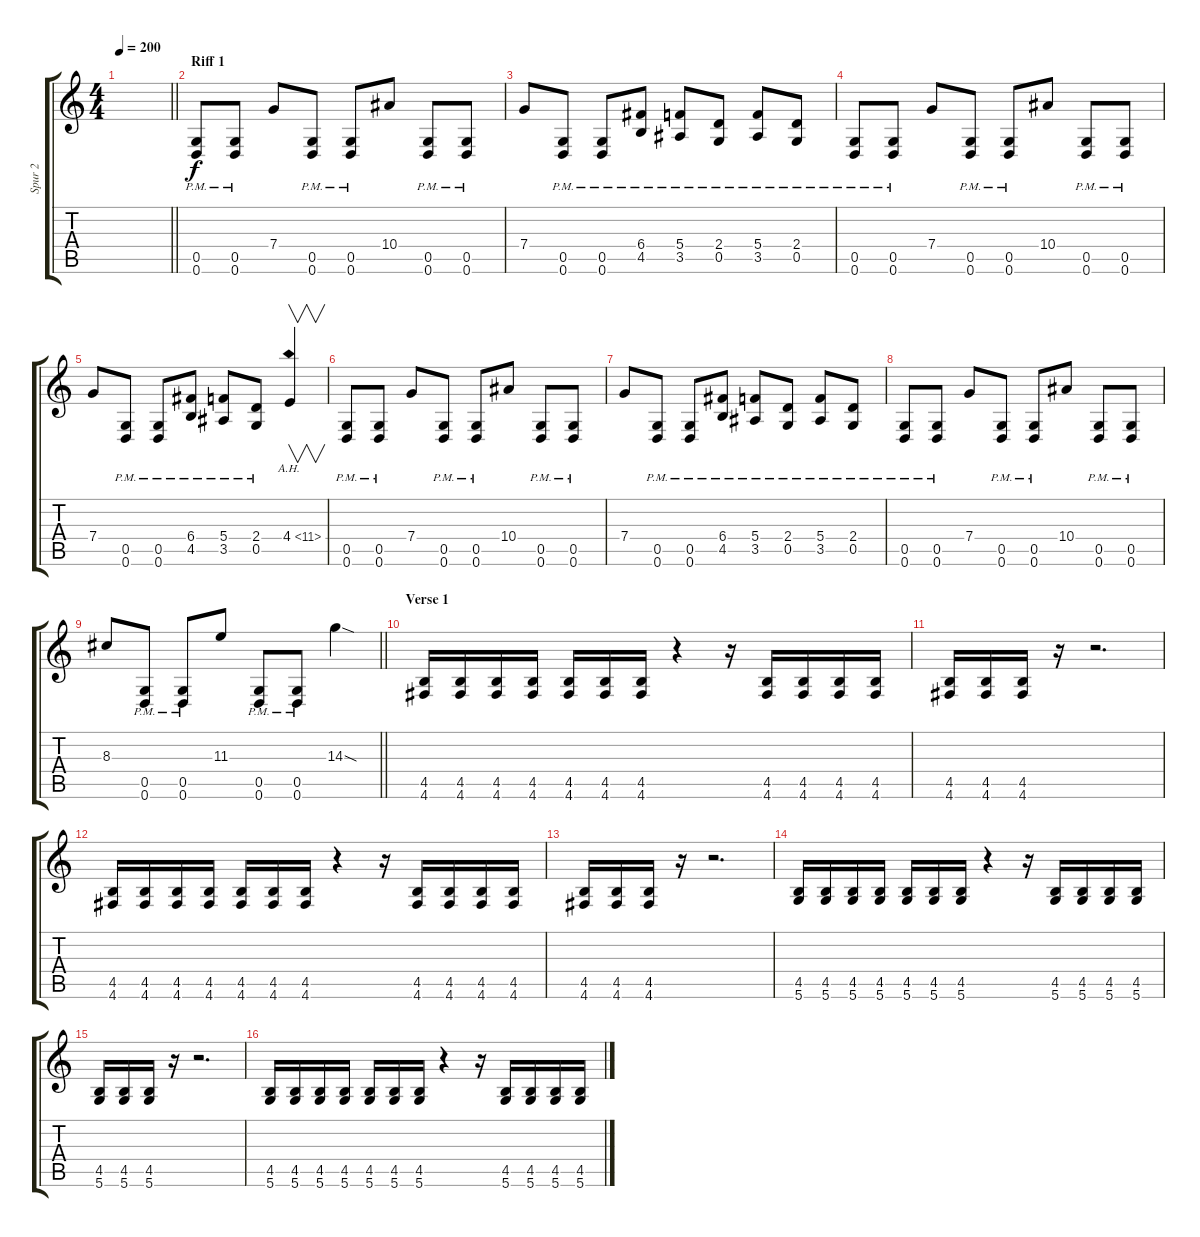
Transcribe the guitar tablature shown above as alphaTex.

\track ("Spur 2" "Spur 2") {instrument distortionguitar}
\staff {score tabs}
\tuning (D4 A3 F3 C3 G2 D2) {hide}
\ts (4 4)
\tempo 200
\clef g2
\barLineRight lightlight
\ks c
|
\section ("" "Riff 1")
(0.5{pm} 0.6{pm}).8 (0.5{pm} 0.6{pm}).8 7.4.8 (0.5{pm} 0.6{pm}).8 (0.5{pm} 0.6{pm}).8 10.4.8 (0.5{pm} 0.6{pm}).8 (0.5{pm} 0.6{pm}).8 |
7.4.8 (0.5{pm} 0.6{pm}).8 (0.5{pm} 0.6{pm}).8 (6.4{pm} 4.5{pm}).8 (5.4{pm} 3.5{pm}).8 (2.4{pm} 0.5{pm}).8 (5.4{pm} 3.5{pm}).8 (2.4{pm} 0.5{pm}).8 |
(0.5{pm} 0.6{pm}).8 (0.5{pm} 0.6{pm}).8 7.4.8 (0.5{pm} 0.6{pm}).8 (0.5{pm} 0.6{pm}).8 10.4.8 (0.5{pm} 0.6{pm}).8 (0.5{pm} 0.6{pm}).8 |
7.4.8 (0.5{pm} 0.6{pm}).8 (0.5{pm} 0.6{pm}).8 (6.4{pm} 4.5{pm}).8 (5.4{pm} 3.5{pm}).8 (2.4{pm} 0.5{pm}).8 4.4{ah 7}.4{v} |
(0.5{pm} 0.6{pm}).8 (0.5{pm} 0.6{pm}).8 7.4.8 (0.5{pm} 0.6{pm}).8 (0.5{pm} 0.6{pm}).8 10.4.8 (0.5{pm} 0.6{pm}).8 (0.5{pm} 0.6{pm}).8 |
7.4.8 (0.5{pm} 0.6{pm}).8 (0.5{pm} 0.6{pm}).8 (6.4{pm} 4.5{pm}).8 (5.4{pm} 3.5{pm}).8 (2.4{pm} 0.5{pm}).8 (5.4{pm} 3.5{pm}).8 (2.4{pm} 0.5{pm}).8 |
(0.5{pm} 0.6{pm}).8 (0.5{pm} 0.6{pm}).8 7.4.8 (0.5{pm} 0.6{pm}).8 (0.5{pm} 0.6{pm}).8 10.4.8 (0.5{pm} 0.6{pm}).8 (0.5{pm} 0.6{pm}).8 |
\barLineRight lightlight
8.3.8 (0.5{pm} 0.6{pm}).8 (0.5{pm} 0.6{pm}).8 11.3.8 (0.5{pm} 0.6{pm}).8 (0.5{pm} 0.6{pm}).8 14.3{sod}.4 |
\section ("" "Verse 1")
(4.5 4.6).16 (4.5 4.6).16 (4.5 4.6).16 (4.5 4.6).16 (4.5 4.6).16 (4.5 4.6).16 (4.5 4.6).16 r.4 r.16 (4.5 4.6).16 (4.5 4.6).16 (4.5 4.6).16 (4.5 4.6).16 |
(4.5 4.6).16 (4.5 4.6).16 (4.5 4.6).16 r.16 r.2{d} |
(4.5 4.6).16 (4.5 4.6).16 (4.5 4.6).16 (4.5 4.6).16 (4.5 4.6).16 (4.5 4.6).16 (4.5 4.6).16 r.4 r.16 (4.5 4.6).16 (4.5 4.6).16 (4.5 4.6).16 (4.5 4.6).16 |
(4.5 4.6).16 (4.5 4.6).16 (4.5 4.6).16 r.16 r.2{d} |
(4.5 5.6).16 (4.5 5.6).16 (4.5 5.6).16 (4.5 5.6).16 (4.5 5.6).16 (4.5 5.6).16 (4.5 5.6).16 r.4 r.16 (4.5 5.6).16 (4.5 5.6).16 (4.5 5.6).16 (4.5 5.6).16 |
(4.5 5.6).16 (4.5 5.6).16 (4.5 5.6).16 r.16 r.2{d} |
(4.5 5.6).16 (4.5 5.6).16 (4.5 5.6).16 (4.5 5.6).16 (4.5 5.6).16 (4.5 5.6).16 (4.5 5.6).16 r.4 r.16 (4.5 5.6).16 (4.5 5.6).16 (4.5 5.6).16 (4.5 5.6).16
